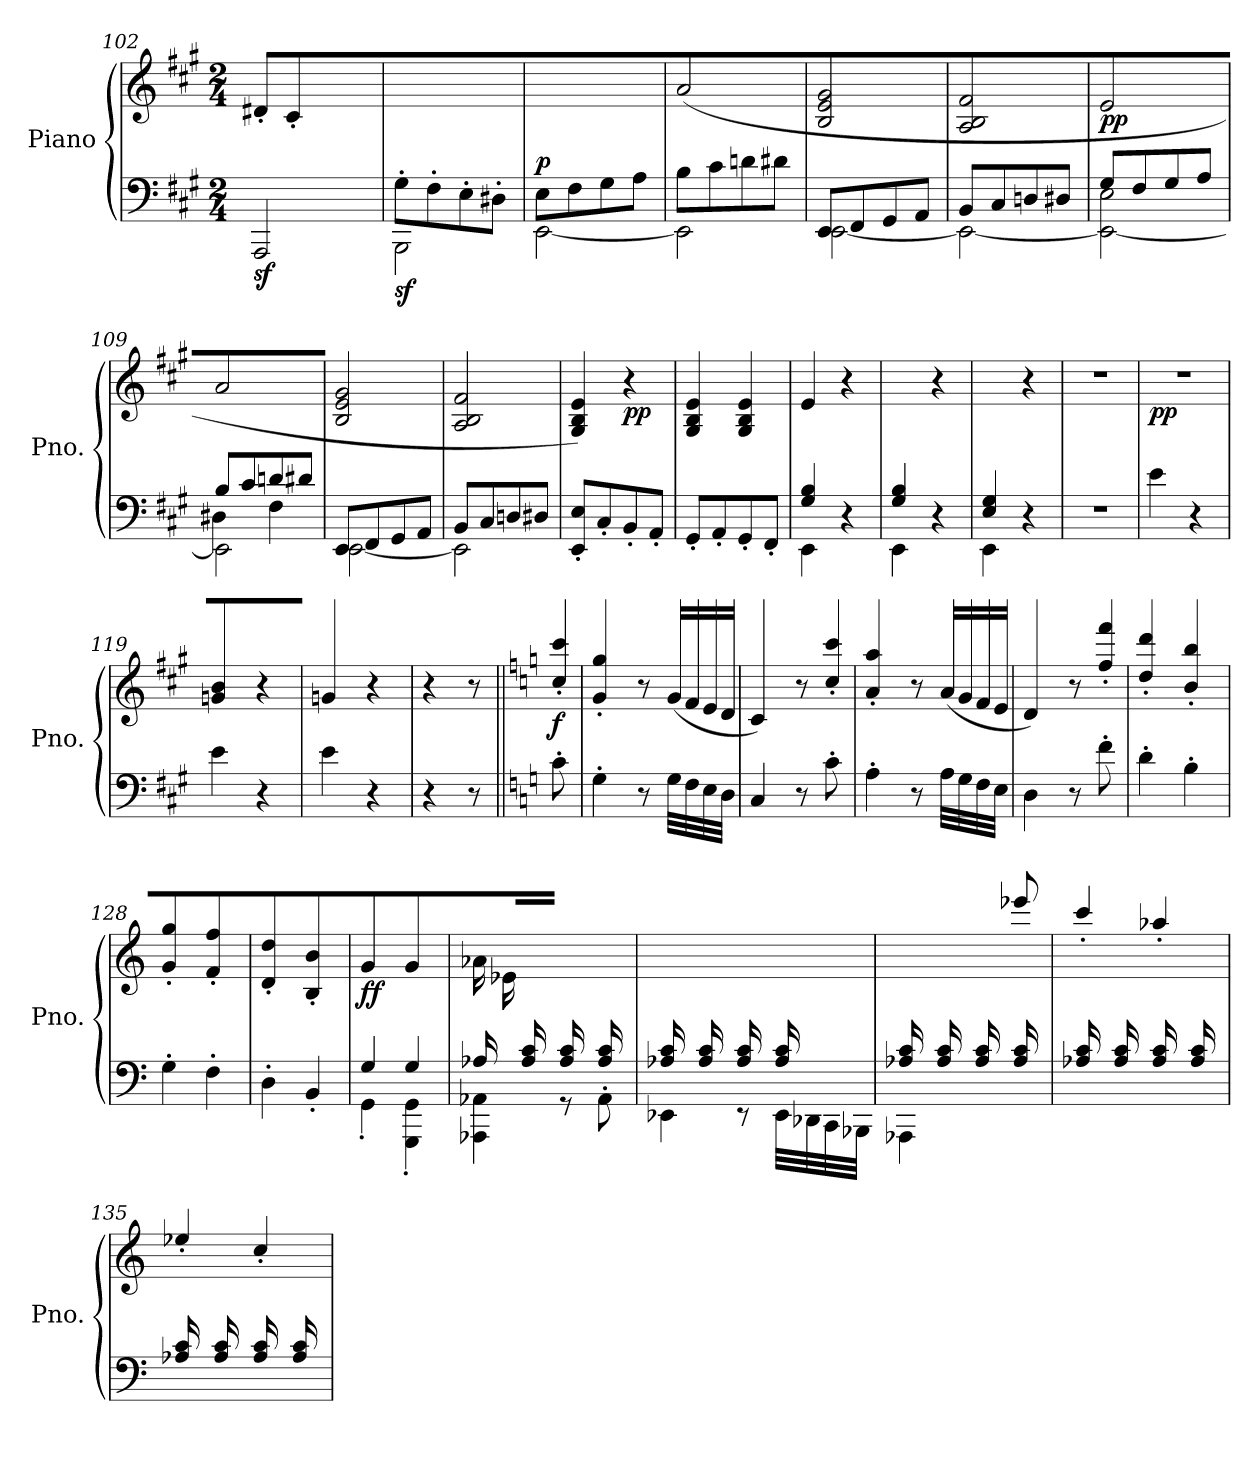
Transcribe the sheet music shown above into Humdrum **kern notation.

**kern	**kern	**dynam
*part1	*part1	*part1
*staff2	*staff1	*staff1/2
*I"Piano	*	*
*I'Pno.	*	*
*clefF4	*clefG2	*
*k[f#c#g#]	*k[f#c#g#]	*
*M2/4	*M2/4	*
=102	=102	=102
*^	*	*
!	!	!	!LO:DY:b=2
4ryy	2AAA/	8d#X'/L	sf
.	.	8c#'/	.
8B'/	.	4ryy	.
8A'/J	.	.	.
=103	=103	=103	=103
!	!	!	!LO:DY:b=2
8G#'\L	2BBB\	2ryy	sf
8F#'\	.	.	.
8E'\	.	.	.
8D#X'\J	.	.	.
=104	=104	=104	=104
!	!	!	!LO:DY:a=2
8E\L	[2EE\	2ryy	p
8F#\	.	.	.
8G#\	.	.	.
8A\J	.	.	.
=105	=105	=105	=105
8B\L	2EE\]	(2a/	.
8c#\	.	.	.
8dn\	.	.	.
8d#X\J	.	.	.
!!LO:LB:g=z
=106	=106	=106	=106
8EE/L	[2EE\	2B/ 2e/ 2g#/	.
8FF#/	.	.	.
8GG#/	.	.	.
8AA/J	.	.	.
=107	=107	=107	=107
8BB/L	2EE\_	2A/ 2B/ 2f#/	.
8C#/	.	.	.
8Dn/	.	.	.
8D#X/J	.	.	.
=108	=108	=108	=108
!	!	!	!LO:DY:b
8G#/L	2EE\_ 2E\	2e/	pp
8F#/	.	.	.
8G#/	.	.	.
8A/J	.	.	.
=109	=109	=109	=109
*	*^	*	*
8B/L	2EE\]	4D#X\	2a/	.
8c#/	.	.	.	.
8dn/	.	4F#\	.	.
8d#X/J	.	.	.	.
*	*v	*v	*	*
=110	=110	=110	=110
8EE/L	[2EE\	2B/ 2e/ 2g#/	.
8FF#/	.	.	.
8GG#/	.	.	.
8AA/J	.	.	.
=111	=111	=111	=111
8BB/L	2EE\]	2A/ 2B/ 2f#/	.
8C#/	.	.	.
8Dn/	.	.	.
8D#X/J	.	.	.
*v	*v	*	*
=112	=112	=112
8EE/' 8E/'L	4G#/ 4B/ 4e/)	.
8C#'/	.	.
!	!	!LO:DY:b
8BB'/	4r	pp
8AA'/J	.	.
!!LO:LB:g=z
=113	=113	=113
8GG#'/L	4G#/ 4B/ 4e/	.
8AA'/	.	.
8GG#'/	4G#/ 4B/ 4e/	.
8FF#'/J	.	.
=114	=114	=114
*^	*	*
4G#/ 4B/	4EE\	4e/	.
4ryy	4r	4r	.
=115	=115	=115	=115
4G#/ 4B/	4EE\	4ryy	.
4ryy	4r	4r	.
=116	=116	=116	=116
4E/ 4G#/	4EE\	4ryy	.
4ryy	4r	4r	.
*v	*v	*	*
=117	=117	=117
2r	2r	.
=118	=118	=118
!	!	!LO:DY:b
4e\	2r	pp
4r	.	.
=119	=119	=119
4e\	4gn/ 4b/	.
4r	4r	.
=120	=120	=120
4e\	4gn/	.
4r	4r	.
=121	=121	=121
4r	4r	.
8r	8r	.
=122||	=122||	=122||
*k[]	*k[]	*
!	!	!LO:DY:b
8c'\	8cc\' 8ccc\'	f
=123	=123	=123
4G'\	4g\' 4gg\'	.
8r	8r	.
32G\LLL	(32g/LLL	.
32F\	32f/	.
32E\	32e/	.
32D\JJJ	32d/JJJ	.
!!LO:LB:g=z
=124	=124	=124
4C/	4c/)	.
8r	8r	.
8c'\	8cc\' 8ccc\'	.
=125	=125	=125
4A'\	4a\' 4aa\'	.
8r	8r	.
32A\LLL	(32a/LLL	.
32G\	32g/	.
32F\	32f/	.
32E\JJJ	32e/JJJ	.
=126	=126	=126
4D\	4d/)	.
8r	8r	.
8f'\	8ff\' 8fff\'	.
=127	=127	=127
4d'\	4dd\' 4ddd\'	.
4B'\	4b\' 4bb\'	.
=128	=128	=128
4G'\	4g\' 4gg\'	.
4F'\	4f\' 4ff\'	.
=129	=129	=129
4D'\	4d/' 4dd/'	.
4BB'/	4B/' 4b/'	.
=130	=130	=130
*^	*	*
!	!	!	!LO:DY:b
4G/	4GG'\	4g/	ff
4G/	4GGG\' 4GG\'	4g/	.
=131	=131	=131	=131
*	*^	*^	*
16A-X/LL	8ryy	4AAA-X\ 4AA-X\	16ryy	16a-X\LL	.
16ryy	.	.	16e-X\	16e-X\	.
16A-/ 16c/	16A-/ 16c/JJ	.	16ryy	4.ryy	.
16ryy	4ryy	.	16e-\JJ	.	.
16A-/ 16c/LL	.	8rGG	16ryy	.	.
16ryy	.	.	16e-\	.	.
16A-/ 16c/	.	8AA-'\	16ryy	.	.
16ryy	16ryy	.	16e-\JJ	.	.
*	*v	*v	*	*	*
*	*	*v	*v	*
!!LO:PB:g=z
=132	=132	=132	=132
16A-X/ 16c/LL	4EE-X\	16ryy	.
16ryy	.	16e-X\	.
16A-/ 16c/	.	16ryy	.
16ryy	.	16e-\JJ	.
16A-/ 16c/LL	8rEE	16ryy	.
16ryy	.	16e-\	.
16A-/ 16c/	32EE-\LLL	16ryy	.
.	32DD-X\	.	.
16ryy	32CC\	16e-\JJ	.
.	32BBB-X\JJJ	.	.
=133	=133	=133	=133
*	*	*^	*
16A-X/ 16c/LL	4AAA-X\	16ryy	4.ryy	.
16ryy	.	16e-X\	.	.
16A-/ 16c/	.	16ryy	.	.
16ryy	.	16e-\JJ	.	.
16A-/ 16c/LL	8ryy	16ryy	.	.
16ryy	.	16e-\	.	.
16A-/ 16c/	16ryy	16ryy	8eee-X/	.
16ryy	16ryy	16e-\JJ	.	.
*v	*v	*	*	*
=134	=134	=134	=134
16A-X/ 16c/LL	16ryy	4ccc'/	.
16ryy	16e-X\	.	.
16A-/ 16c/	16ryy	.	.
16ryy	16e-\JJ	.	.
16A-/ 16c/LL	16ryy	4aa-X'/	.
16ryy	16e-\	.	.
16A-/ 16c/	16ryy	.	.
16ryy	16e-\JJ	.	.
=135	=135	=135	=135
16A-X/ 16c/LL	16ryy	4ee-X'/	.
16ryy	16e-X\	.	.
16A-/ 16c/	16ryy	.	.
16ryy	16e-\JJ	.	.
16A-/ 16c/LL	16ryy	4cc'/	.
16ryy	16e-\	.	.
16A-/ 16c/	16ryy	.	.
16ryy	16e-\JJ	.	.
*	*v	*v	*
=	=	=
*-	*-	*-
